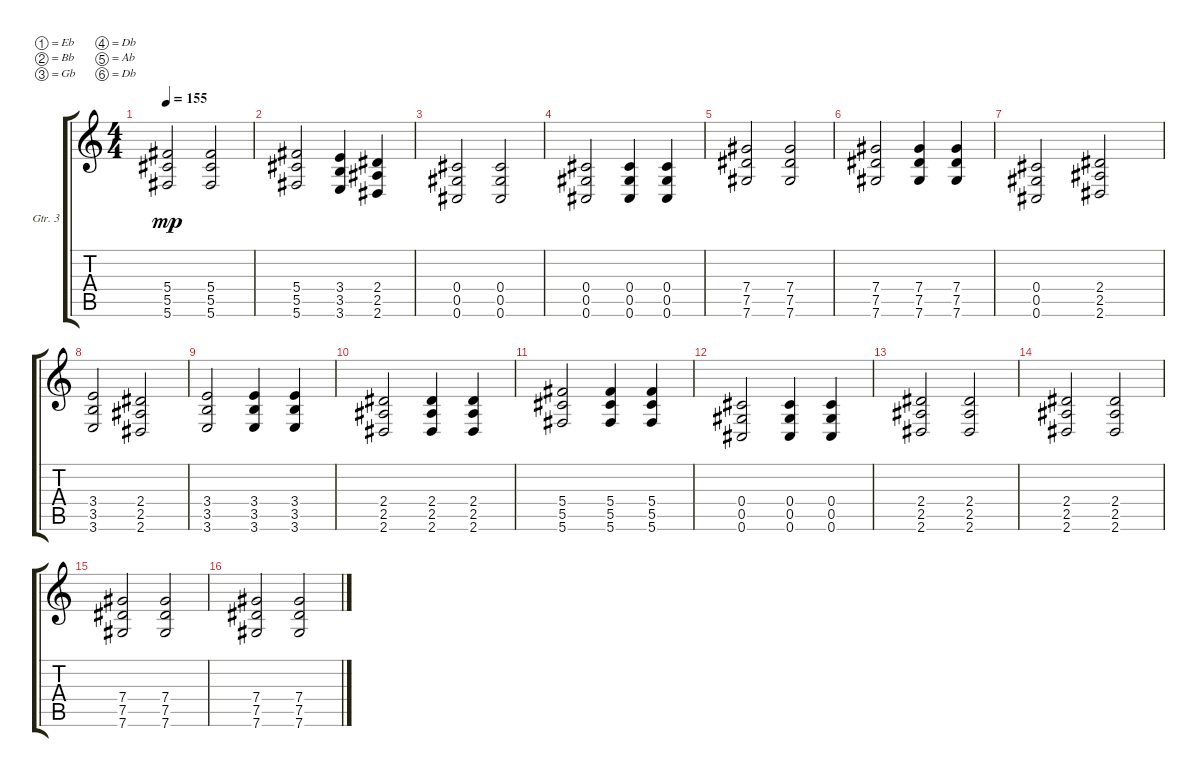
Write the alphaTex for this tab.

\defaultSystemsLayout 4
\bracketExtendMode groupsimilarinstruments
\firstSystemTrackNameOrientation horizontal
\otherSystemsTrackNameOrientation horizontal
\track ("Electric Guitar" "Gtr. 3") {instrument distortionguitar}
\staff {score tabs}
\tuning (Eb4 Bb3 Gb3 Db3 Ab2 Db2)
\ts (4 4)
\tempo 155
\clef g2
\ks c
(5.4 5.5 5.6).2{dy mp} (5.6 5.5 5.4).2 |
(5.4 5.5 5.6).2 (3.6 3.5 3.4).4 (2.4 2.5 2.6).4 |
(0.6 0.5 0.4).2 (0.4 0.5 0.6).2 |
(0.6 0.5 0.4).2 (0.4 0.5 0.6).4 (0.6 0.5 0.4).4 |
(7.4 7.5 7.6).2 (7.6 7.5 7.4).2 |
(7.4 7.5 7.6).2 (7.6 7.5 7.4).4 (7.4 7.5 7.6).4 |
(0.6 0.5 0.4).2 (2.4 2.5 2.6).2 |
(3.6 3.5 3.4).2 (2.4 2.5 2.6).2 |
(3.6 3.5 3.4).2 (3.4 3.5 3.6).4 (3.6 3.5 3.4).4 |
(2.4 2.5 2.6).2 (2.5 2.6 2.4).4 (2.4 2.5 2.6).4 |
(5.6 5.5 5.4).2 (5.4 5.5 5.6).4 (5.6 5.5 5.4).4 |
(0.6 0.5 0.4).2 (0.4 0.5 0.6).4 (0.6 0.5 0.4).4 |
(2.4 2.5 2.6).2 (2.6 2.5 2.4).2 |
(2.4 2.5 2.6).2 (2.6 2.5 2.4).2 |
(7.6 7.5 7.4).2 (7.4 7.5 7.6).2 |
(7.6 7.5 7.4).2 (7.4 7.5 7.6).2
